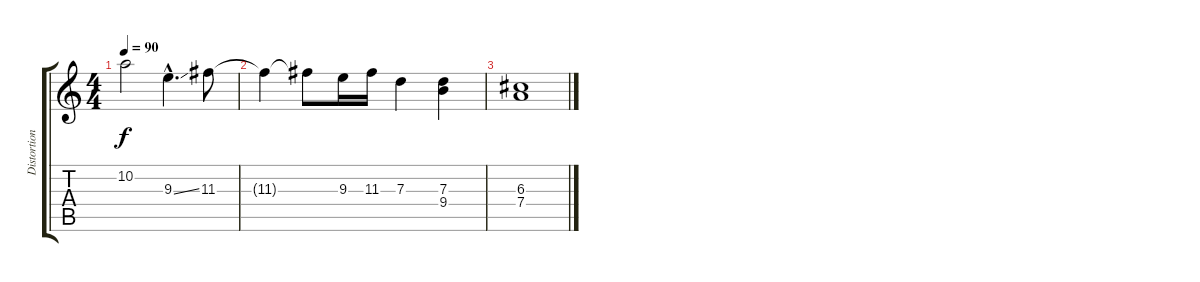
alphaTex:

\track ("Distortion Guitar" "Distortion") {instrument distortionguitar}
\staff {score tabs}
\tuning (E4 B3 G3 D3 A2 E2) {hide}
\ts (4 4)
\tempo 90
\clef g2
\ks c
10.2{t}.2{dy f} 9.3{ss hac}.4{d} 11.3.8 |
11.3{t}.4 11.3{t}.8 9.3.16 11.3.16 7.3.4 (7.3 9.4).4 |
(6.3 7.4).1
